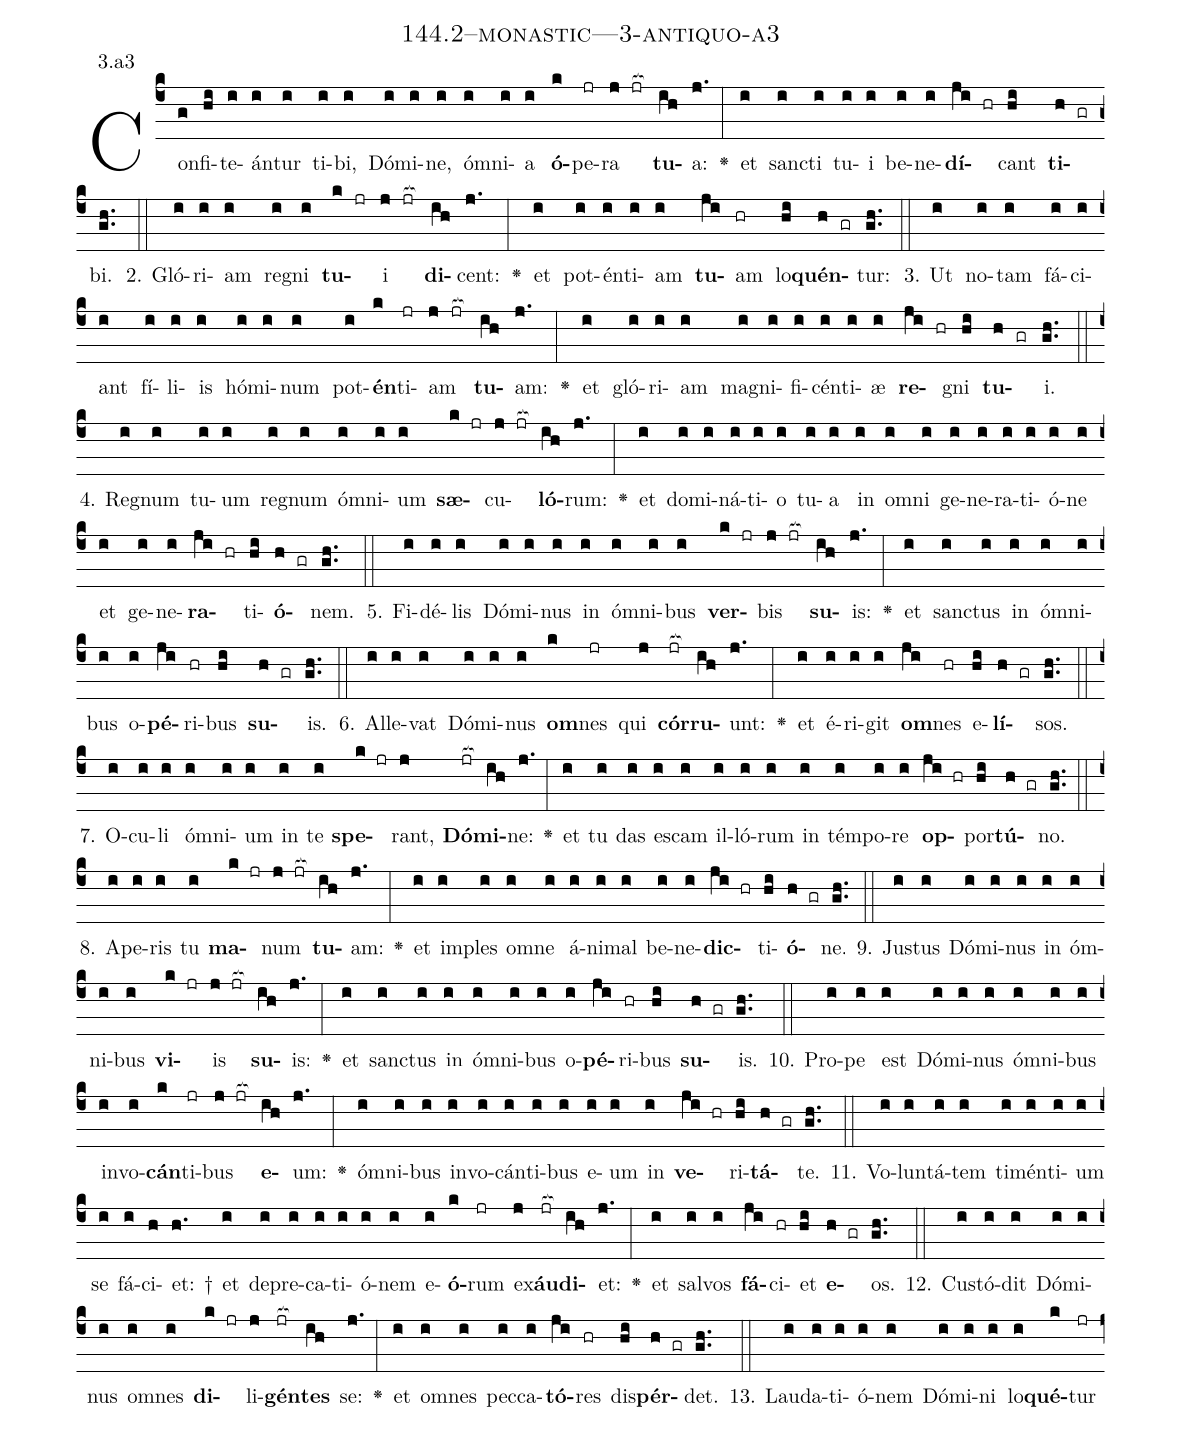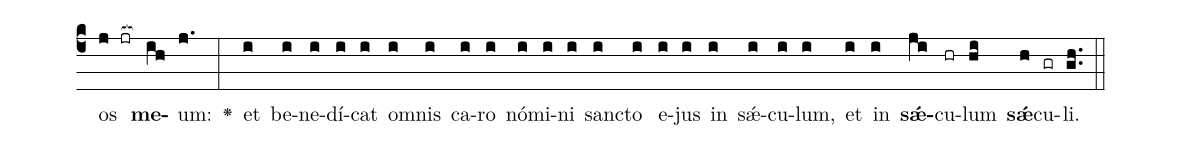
name: 144.2--monastic---3-antiquo-a3;
annotation: 3.a3;
%%
(c4)Con(g)fi(hi)te(i)án(i)tur(i) ti(i)bi,(i) Dó(i)mi(i)ne,(i) óm(i)ni(i)a(i) <b>ó</b>(k)pe(jr)ra(j jr[ocb:1{]) <b>tu</b>(ih[ocb:0}])a:(j.) <v>\greheightstar</v>(:) et(i) sanc(i)ti(i) tu(i)i(i) be(i)ne(i)<b>dí</b>(ji hr)cant(hi) <b>ti</b>(h gr)bi.(gh..) (::)
2. Gló(i)ri(i)am(i) re(i)gni(i) <b>tu</b>(k jr)i(j jr[ocb:1{]) <b>di</b>(ih[ocb:0}])cent:(j.) <v>\greheightstar</v>(:) et(i) pot(i)én(i)ti(i)am(i) <b>tu</b>(ji)am(hr) lo(hi)<b>quén</b>(h gr)tur:(gh..) (::)
3. Ut(i) no(i)tam(i) fá(i)ci(i)ant(i) fí(i)li(i)is(i) hó(i)mi(i)num(i) pot(i)<b>én</b>(k)ti(jr)am(j jr[ocb:1{]) <b>tu</b>(ih[ocb:0}])am:(j.) <v>\greheightstar</v>(:) et(i) gló(i)ri(i)am(i) ma(i)gni(i)fi(i)cén(i)ti(i)æ(i) <b>re</b>(ji hr)gni(hi) <b>tu</b>(h gr)i.(gh..) (::)
4. Re(i)gnum(i) tu(i)um(i) re(i)gnum(i) óm(i)ni(i)um(i) <b>sæ</b>(k jr)cu(j jr[ocb:1{])<b>ló</b>(ih[ocb:0}])rum:(j.) <v>\greheightstar</v>(:) et(i) do(i)mi(i)ná(i)ti(i)o(i) tu(i)a(i) in(i) om(i)ni(i) ge(i)ne(i)ra(i)ti(i)ó(i)ne(i) et(i) ge(i)ne(i)<b>ra</b>(ji hr)ti(hi)<b>ó</b>(h gr)nem.(gh..) (::)
5. Fi(i)dé(i)lis(i) Dó(i)mi(i)nus(i) in(i) óm(i)ni(i)bus(i) <b>ver</b>(k jr)bis(j jr[ocb:1{]) <b>su</b>(ih[ocb:0}])is:(j.) <v>\greheightstar</v>(:) et(i) sanc(i)tus(i) in(i) óm(i)ni(i)bus(i) o(i)<b>pé</b>(ji)ri(hr)bus(hi) <b>su</b>(h gr)is.(gh..) (::)
6. Al(i)le(i)vat(i) Dó(i)mi(i)nus(i) <b>om</b>(k)nes(jr) qui(j) <b>cór</b>(jr[ocb:1{])<b>ru</b>(ih[ocb:0}])unt:(j.) <v>\greheightstar</v>(:) et(i) é(i)ri(i)git(i) <b>om</b>(ji)nes(hr) e(hi)<b>lí</b>(h gr)sos.(gh..) (::)
7. O(i)cu(i)li(i) óm(i)ni(i)um(i) in(i) te(i) <b>spe</b>(k jr)rant,(j) <b>Dó</b>(jr[ocb:1{])<b>mi</b>(ih[ocb:0}])ne:(j.) <v>\greheightstar</v>(:) et(i) tu(i) das(i) es(i)cam(i) il(i)ló(i)rum(i) in(i) tém(i)po(i)re(i) <b>op</b>(ji hr)por(hi)<b>tú</b>(h gr)no.(gh..) (::)
8. A(i)pe(i)ris(i) tu(i) <b>ma</b>(k jr)num(j jr[ocb:1{]) <b>tu</b>(ih[ocb:0}])am:(j.) <v>\greheightstar</v>(:) et(i) im(i)ples(i) om(i)ne(i) á(i)ni(i)mal(i) be(i)ne(i)<b>dic</b>(ji hr)ti(hi)<b>ó</b>(h gr)ne.(gh..) (::)
9. Jus(i)tus(i) Dó(i)mi(i)nus(i) in(i) óm(i)ni(i)bus(i) <b>vi</b>(k jr)is(j jr[ocb:1{]) <b>su</b>(ih[ocb:0}])is:(j.) <v>\greheightstar</v>(:) et(i) sanc(i)tus(i) in(i) óm(i)ni(i)bus(i) o(i)<b>pé</b>(ji)ri(hr)bus(hi) <b>su</b>(h gr)is.(gh..) (::)
10. Pro(i)pe(i) est(i) Dó(i)mi(i)nus(i) óm(i)ni(i)bus(i) in(i)vo(i)<b>cán</b>(k)ti(jr)bus(j jr[ocb:1{]) <b>e</b>(ih[ocb:0}])um:(j.) <v>\greheightstar</v>(:) óm(i)ni(i)bus(i) in(i)vo(i)cán(i)ti(i)bus(i) e(i)um(i) in(i) <b>ve</b>(ji hr)ri(hi)<b>tá</b>(h gr)te.(gh..) (::)
11. Vo(i)lun(i)tá(i)tem(i) ti(i)mén(i)ti(i)um(i) se(i) fá(i)ci(h)et: †(h.) et(i) de(i)pre(i)ca(i)ti(i)ó(i)nem(i) e(i)<b>ó</b>(k)rum(jr) ex(j)<b>áu</b>(jr[ocb:1{])<b>di</b>(ih[ocb:0}])et:(j.) <v>\greheightstar</v>(:) et(i) sal(i)vos(i) <b>fá</b>(ji)ci(hr)et(hi) <b>e</b>(h gr)os.(gh..) (::)
12. Cus(i)tó(i)dit(i) Dó(i)mi(i)nus(i) om(i)nes(i) <b>di</b>(k jr)li(j)<b>gén</b>(jr[ocb:1{])<b>tes</b>(ih[ocb:0}]) se:(j.) <v>\greheightstar</v>(:) et(i) om(i)nes(i) pec(i)ca(i)<b>tó</b>(ji)res(hr) dis(hi)<b>pér</b>(h gr)det.(gh..) (::)
13. Lau(i)da(i)ti(i)ó(i)nem(i) Dó(i)mi(i)ni(i) lo(i)<b>qué</b>(k)tur(jr) os(j jr[ocb:1{]) <b>me</b>(ih[ocb:0}])um:(j.) <v>\greheightstar</v>(:) et(i) be(i)ne(i)dí(i)cat(i) om(i)nis(i) ca(i)ro(i) nó(i)mi(i)ni(i) sanc(i)to(i) e(i)jus(i) in(i) sǽ(i)cu(i)lum,(i) et(i) in(i) <b>sǽ</b>(ji)cu(hr)lum(hi) <b>sǽ</b>(h)cu(gr)li.(gh..) (::)
